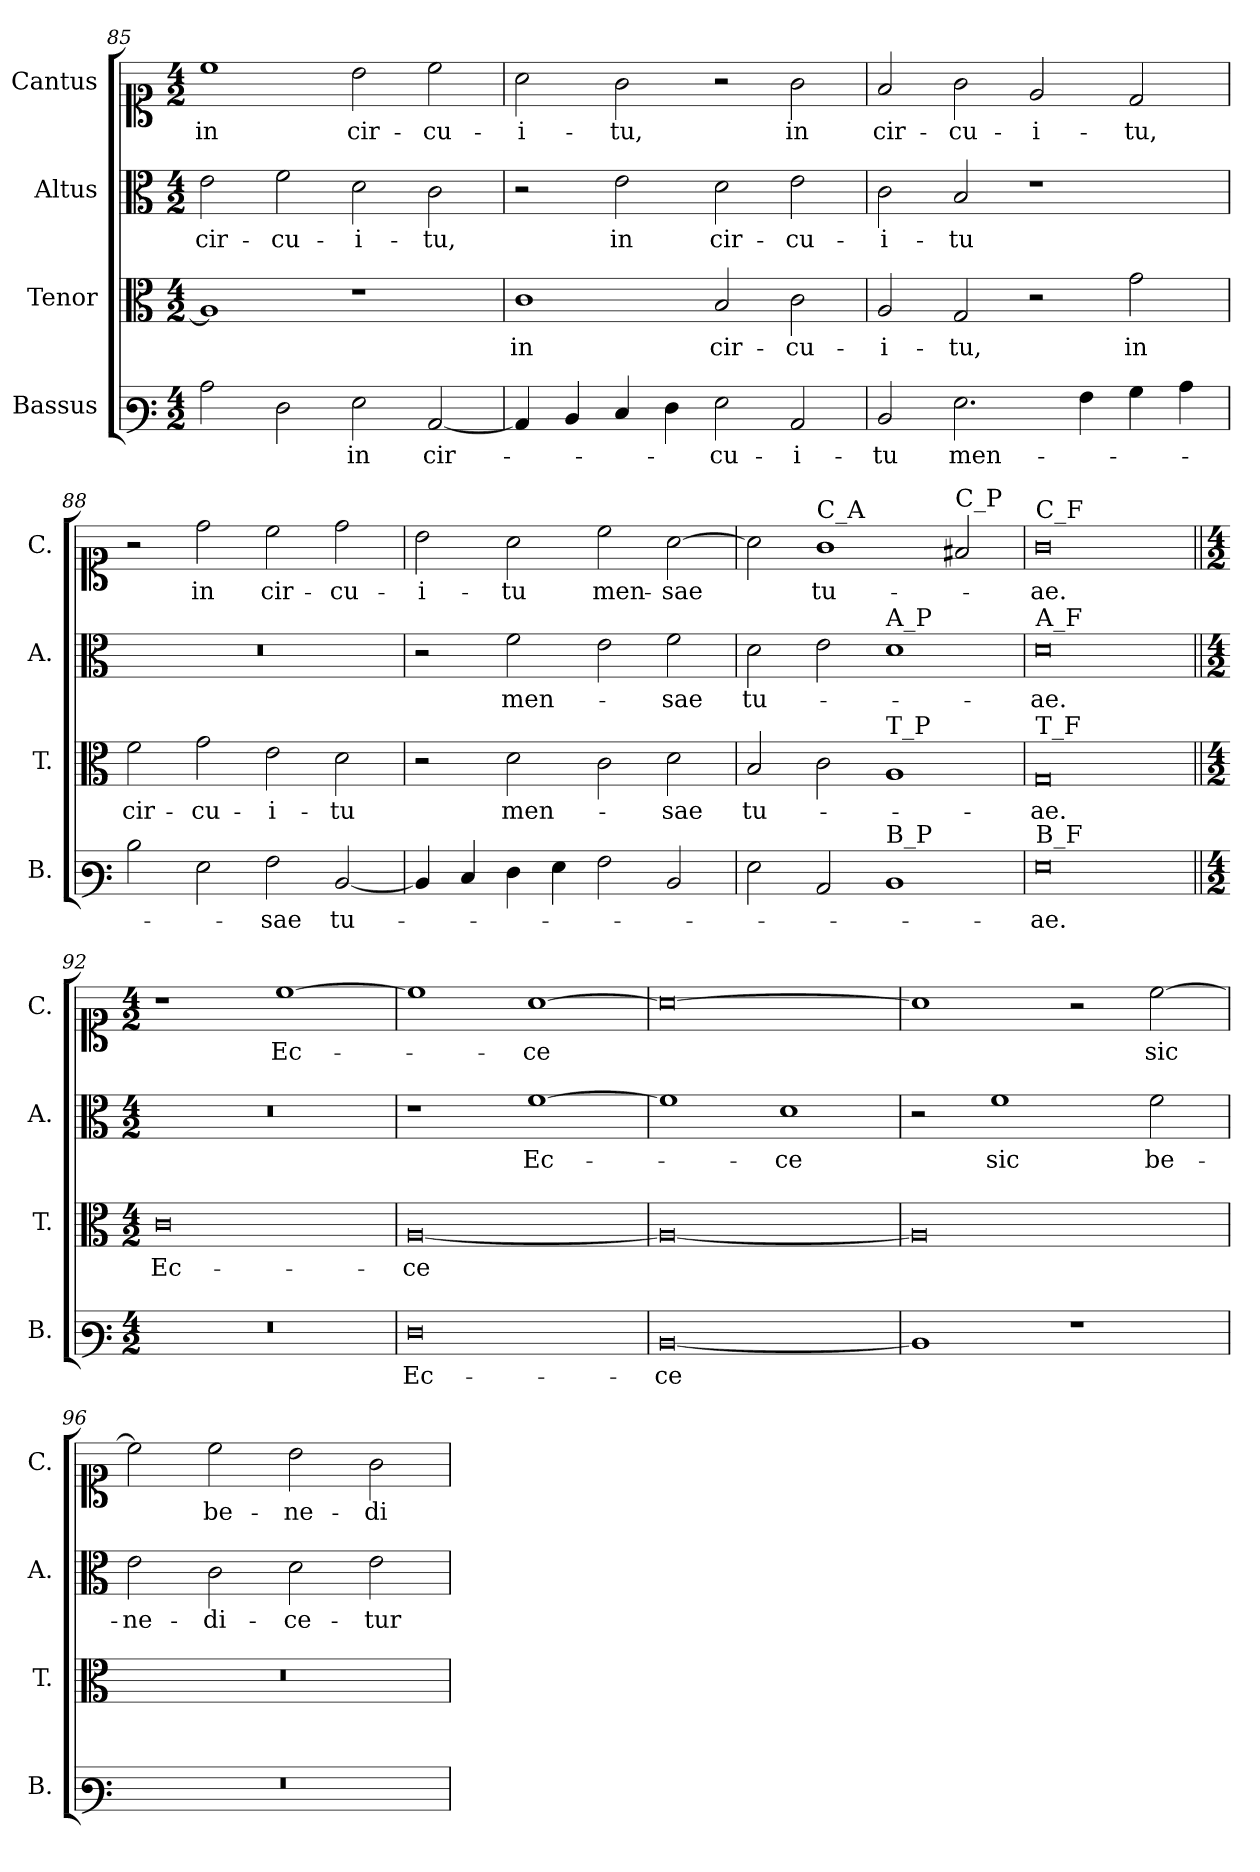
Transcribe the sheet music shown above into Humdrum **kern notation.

**kern	**text	**kern	**text	**kern	**text	**kern	**text
*part4	*part4	*part3	*part3	*part2	*part2	*part1	*part1
*staff4	*staff4	*staff3	*staff3	*staff2	*staff2	*staff1	*staff1
*I"Bassus	*	*I"Tenor	*	*I"Altus	*	*I"Cantus	*
*I'B.	*	*I'T.	*	*I'A.	*	*I'C.	*
*clefF3	*	*clefC3	*	*clefC3	*	*clefC1	*
*k[]	*	*k[]	*	*k[]	*	*k[]	*
*M4/2	*	*M4/2	*	*M4/2	*	*M4/2	*
=85	=85	=85	=85	=85	=85	=85	=85
2c\	.	1A]	.	2e\	cir-	1cc	in
2F\	.	.	.	2f\	-cu-	.	.
2G\	in	1r	.	2d\	-i-	2b\	cir-
[2C/	cir-	.	.	2c\	-tu,	2cc\	-cu-
=86	=86	=86	=86	=86	=86	=86	=86
4C/]	.	1c	in	2r	.	2a\	-i-
4D/	.	.	.	.	.	.	.
4E/	.	.	.	2e\	in	2g\	-tu,
4F\	.	.	.	.	.	.	.
2G\	-cu-	2B/	cir-	2d\	cir-	2r	.
2C/	-i-	2c\	-cu-	2e\	-cu-	2g\	in
=87	=87	=87	=87	=87	=87	=87	=87
2D/	-tu	2A/	-i-	2c\	-i-	2f/	cir-
2.G\	men-	2G/	-tu,	2B/	-tu	2g\	-cu-
.	.	2r	.	1r	.	2e/	-i-
4A\	.	.	.	.	.	.	.
4B\	.	2g\	in	.	.	2d/	-tu,
4c\	.	.	.	.	.	.	.
=88	=88	=88	=88	=88	=88	=88	=88
!	!	!	!	!LO:N:vis=1	!	!	!
2d\	.	2f\	cir-	0r	.	2r	.
2G\	.	2g\	-cu-	.	.	2dd\	in
2A\	-sae	2e\	-i-	.	.	2cc\	cir-
[2D/	tu-	2d\	-tu	.	.	2dd\	-cu-
=89	=89	=89	=89	=89	=89	=89	=89
4D/]	.	2r	.	2r	.	2b\	-i-
4E/	.	.	.	.	.	.	.
4F\	.	2d\	men-	2f\	men-	2a\	-tu
4G\	.	.	.	.	.	.	.
2A\	.	2c\	.	2e\	.	2cc\	men-
2D/	.	2d\	sae	2f\	sae	[2a\	-sae
=90	=90	=90	=90	=90	=90	=90	=90
2G\	.	2B/	tu-	2d\	tu-	2a\]	.
!	!	!	!	!	!	!LO:TX:a:t=C_A	!
2C/	.	2c\	.	2e\	.	1g	tu-
!	!	!	!	!LO:TX:a:t=A_P	!	!	!
!	!	!LO:TX:a:t=T_P	!	!	!	!	!
!LO:TX:a:t=B_P	!	!	!	!	!	!	!
1D	.	1A	.	1d	.	.	.
!	!	!	!	!	!	!LO:TX:a:t=C_P	!
.	.	.	.	.	.	2f#X/	.
=91	=91	=91	=91	=91	=91	=91	=91
!	!	!	!	!	!	!LO:TX:a:t=C_F	!
!	!	!	!	!LO:TX:a:t=A_F	!	!	!
!	!	!LO:TX:a:t=T_F	!	!	!	!	!
!LO:TX:a:t=B_F	!	!	!	!	!	!	!
0G	-ae.	0G	-ae.	0d	-ae.	0g	-ae.
=92||	=92||	=92||	=92||	=92||	=92||	=92||	=92||
*M4/2	*	*M4/2	*	*M4/2	*	*M4/2	*
!LO:N:vis=1	!	!	!	!LO:N:vis=1	!	!	!
0r	.	0c	Ec-	0r	.	1r	.
.	.	.	.	.	.	[1cc	Ec-
=93	=93	=93	=93	=93	=93	=93	=93
0F	Ec-	[0A	-ce	1r	.	1cc]	.
.	.	.	.	[1f	Ec-	[1a	-ce
=94	=94	=94	=94	=94	=94	=94	=94
[0D	-ce	0A_	.	1f]	.	0a_	.
.	.	.	.	1d	-ce	.	.
=95	=95	=95	=95	=95	=95	=95	=95
1D]	.	0A]	.	2r	.	1a]	.
.	.	.	.	1f	sic	.	.
1r	.	.	.	.	.	2r	.
.	.	.	.	2f\	be-	[2cc\	sic
=96	=96	=96	=96	=96	=96	=96	=96
!LO:N:vis=1	!	!LO:N:vis=1	!	!	!	!	!
0r	.	0r	.	2e\	-ne-	2cc\]	.
.	.	.	.	2c\	-di-	2cc\	be-
.	.	.	.	2d\	-ce-	2b\	-ne-
.	.	.	.	2e\	-tur	2g\	-di-
=	=	=	=	=	=	=	=
*-	*-	*-	*-	*-	*-	*-	*-
